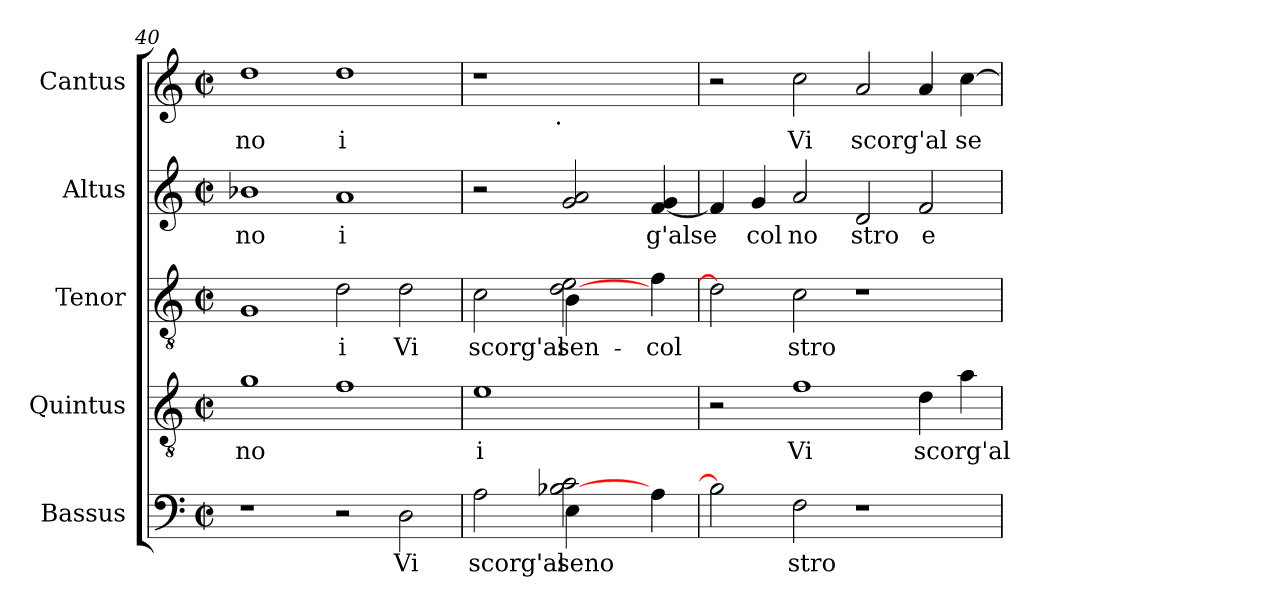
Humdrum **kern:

**kern	**text	**kern	**text	**kern	**text	**kern	**text	**kern	**text
*part5	*part5	*part4	*part4	*part3	*part3	*part2	*part2	*part1	*part1
*staff5	*staff5	*staff4	*staff4	*staff3	*staff3	*staff2	*staff2	*staff1	*staff1
*I"Bassus	*	*I"Quintus	*	*I"Tenor	*	*I"Altus	*	*I"Cantus	*
*clefF4	*	*clefGv2	*	*clefGv2	*	*clefG2	*	*clefG2	*
*k[]	*	*k[]	*	*k[]	*	*k[]	*	*k[]	*
*C:	*	*C:	*	*C:	*	*C:	*	*C:	*
*M2/2	*	*M2/2	*	*M2/2	*	*M2/2	*	*M2/2	*
*met(c|)	*	*met(c|)	*	*met(c|)	*	*met(c|)	*	*met(c|)	*
=40	=40	=40	=40	=40	=40	=40	=40	=40	=40
!	!	!	!LO:LY:b:cj	!	!LO:LY:b:cj	!	!LO:LY:b:cj	!	!LO:LY:b:cj
1r	.	1g	no	1G	.	1b-X	no	1dd	no
!	!	!	!LO:LY:b:cj	!	!LO:LY:b:cj	!	!LO:LY:b:cj	!	!LO:LY:b:cj
2r	.	1f	.	2d\	i	1a	i	1dd	i
!	!LO:LY:b:cj	!	!	!	!LO:LY:b:cj	!	!	!	!
2D\	Vi	.	.	2d\	Vi	.	.	.	.
=41	=41	=41	=41	=41	=41	=41	=41	=41	=41
!	!LO:LY:b:cj	!	!LO:LY:b:cj	!	!LO:LY:b:cj	!	!	!	!
*^	*	*	*	*^	*	*	*	*^	*
2A\	2ryy	scorg'al	1e	i	2c\	2ryy	scorg'al	2r	.	1r	4ryy	.
.	.	.	.	.	.	.	.	.	.	.	8...ryy	.
!	!	!	!	!	!	!	!	!	!	!	!LO:TX:b:t=.	!
.	.	.	.	.	.	.	.	.	.	.	2ryy	.
!	!	!LO:LY:b:cj	!	!	!	!	!LO:LY:b:cj	!	!	!	!	!
2c\ [>2B-X\	4E\	seno	.	.	2e\ [>2d\	4B\	sen-	2g/ 2a/	.	.	.	.
.	2ryy	.	.	.	.	2ryy	.	.	.	.	.	.
.	.	.	.	.	.	.	.	.	.	.	4ryy	.
!	!	!LO:LY:b:cj	!	!	!	!	!LO:LY:b:cj	!	!LO:LY:b:cj	!	!	!
4A\	.	.	4ryy	.	4f\	.	-col	4g/ [<4f/	g'alse	4ryy	.	.
.	.	.	.	.	.	.	.	.	.	.	64ryy	.
=42	=42	=42	=42	=42	=42	=42	=42	=42	=42	=42	=42	=42
!	!	!LO:LY:b:cj	!	!	!	!	!LO:LY:b:cj	!	!LO:LY:b:cj	!	!	!
*v	*v	*	*	*	*v	*v	*	*	*	*v	*v	*
2B-\]	.	2r	.	2d\]	-	4f/]	.	2r	.
!	!	!	!	!	!	!	!LO:LY:b:cj	!	!
.	.	.	.	.	.	4g/	col	.	.
!	!LO:LY:b:cj	!	!LO:LY:b:cj	!	!LO:LY:b:cj	!	!LO:LY:b:cj	!	!LO:LY:b:cj
2F\	stro	1f	Vi	2c\	-stro	2a/	no	2cc\	Vi
!	!	!	!	!	!	!	!LO:LY:b:cj	!	!LO:LY:b:cj
1r	.	.	.	1r	.	2d/	stro	2a/	scorg'al
!	!	!	!LO:LY:b:cj	!	!	!	!LO:LY:b:cj	!	!LO:LY:b:cj
.	.	4d\	scorg'al	.	.	2f/	e	4a/	.
!	!	!	!LO:LY:b:cj	!	!	!	!	!	!LO:LY:b:cj
.	.	4a\	.	.	.	.	.	[>4cc\	se
=	=	=	=	=	=	=	=	=	=
*-	*-	*-	*-	*-	*-	*-	*-	*-	*-
